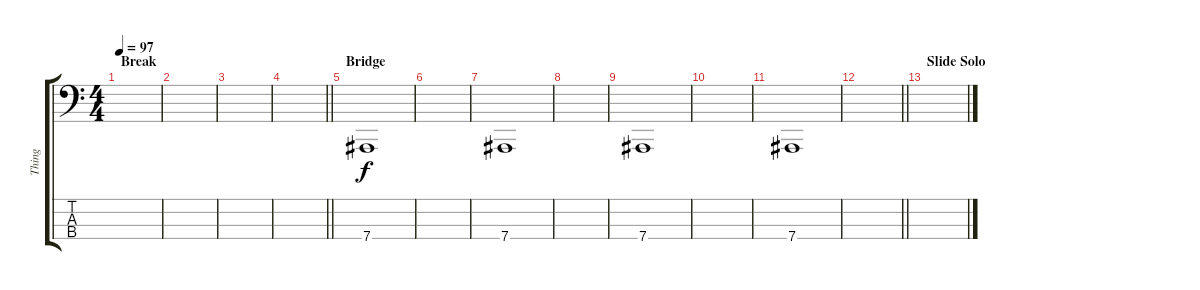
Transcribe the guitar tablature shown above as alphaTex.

\track ("Thing" "Thing") {instrument pizzicatostrings}
\staff {score tabs}
\tuning (Gb2 Db2 Ab1 Eb1) {hide}
\ts (4 4)
\section ("" "Break")
\tempo 97
\clef f4
\ks c
|
|
|
\barLineRight lightlight
|
\section ("" "Bridge")
7.4.1 |
|
7.4.1 |
|
7.4.1 |
|
7.4.1 |
\barLineRight lightlight
|
\section ("" "Slide Solo")
